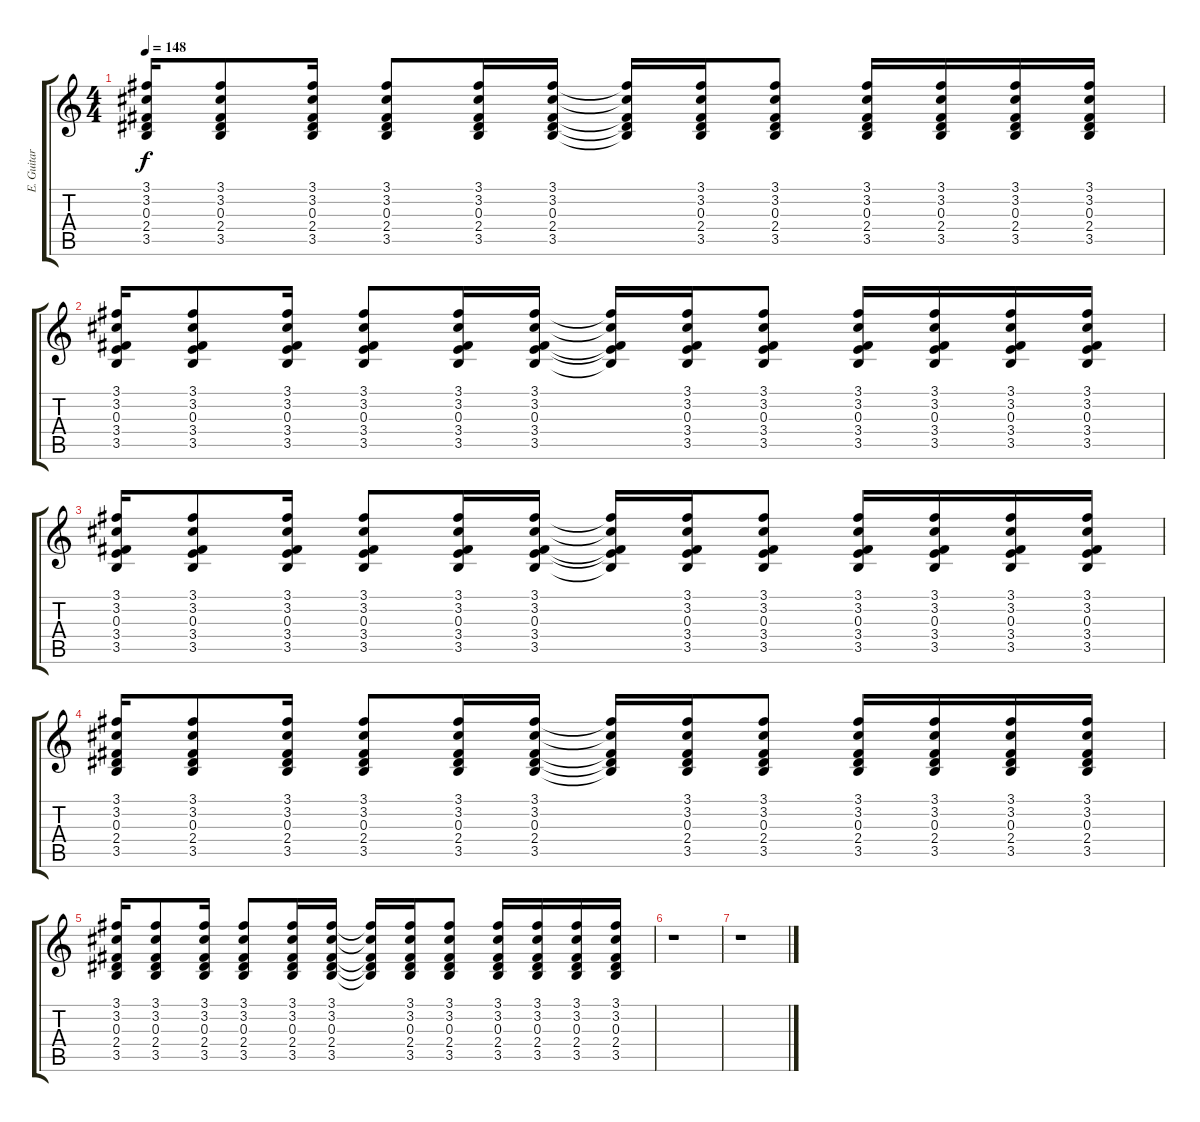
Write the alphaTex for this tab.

\track ("E. Guitar III (R. Channel)" "E. Guitar ") {instrument overdrivenguitar}
\staff {score tabs}
\tuning (Eb4 Bb3 Gb3 Db3 Ab2 Eb2) {hide}
\ts (4 4)
\tempo 148
\clef g2
\ks c
(3.1 3.2 0.3 2.4 3.5).16{dy f} (3.1 3.2 0.3 2.4 3.5).8 (3.1 3.2 0.3 2.4 3.5).16 (3.1 3.2 0.3 2.4 3.5).8 (3.1 3.2 0.3 2.4 3.5).16 (3.1 3.2 0.3 2.4 3.5).16 (3.1{t} 3.2{t} 0.3{t} 2.4{t} 3.5{t}).16 (3.1 3.2 0.3 2.4 3.5).16 (3.1 3.2 0.3 2.4 3.5).8 (3.1 3.2 0.3 2.4 3.5).16 (3.1 3.2 0.3 2.4 3.5).16 (3.1 3.2 0.3 2.4 3.5).16 (3.1 3.2 0.3 2.4 3.5).16 |
(3.1 3.2 0.3 3.4 3.5).16 (3.1 3.2 0.3 3.4 3.5).8 (3.1 3.2 0.3 3.4 3.5).16 (3.1 3.2 0.3 3.4 3.5).8 (3.1 3.2 0.3 3.4 3.5).16 (3.1 3.2 0.3 3.4 3.5).16 (3.1{t} 3.2{t} 0.3{t} 3.4{t} 3.5{t}).16 (3.1 3.2 0.3 3.4 3.5).16 (3.1 3.2 0.3 3.4 3.5).8 (3.1 3.2 0.3 3.4 3.5).16 (3.1 3.2 0.3 3.4 3.5).16 (3.1 3.2 0.3 3.4 3.5).16 (3.1 3.2 0.3 3.4 3.5).16 |
(3.1 3.2 0.3 3.4 3.5).16 (3.1 3.2 0.3 3.4 3.5).8 (3.1 3.2 0.3 3.4 3.5).16 (3.1 3.2 0.3 3.4 3.5).8 (3.1 3.2 0.3 3.4 3.5).16 (3.1 3.2 0.3 3.4 3.5).16 (3.1{t} 3.2{t} 0.3{t} 3.4{t} 3.5{t}).16 (3.1 3.2 0.3 3.4 3.5).16 (3.1 3.2 0.3 3.4 3.5).8 (3.1 3.2 0.3 3.4 3.5).16 (3.1 3.2 0.3 3.4 3.5).16 (3.1 3.2 0.3 3.4 3.5).16 (3.1 3.2 0.3 3.4 3.5).16 |
(3.1 3.2 0.3 2.4 3.5).16 (3.1 3.2 0.3 2.4 3.5).8 (3.1 3.2 0.3 2.4 3.5).16 (3.1 3.2 0.3 2.4 3.5).8 (3.1 3.2 0.3 2.4 3.5).16 (3.1 3.2 0.3 2.4 3.5).16 (3.1{t} 3.2{t} 0.3{t} 2.4{t} 3.5{t}).16 (3.1 3.2 0.3 2.4 3.5).16 (3.1 3.2 0.3 2.4 3.5).8 (3.1 3.2 0.3 2.4 3.5).16 (3.1 3.2 0.3 2.4 3.5).16 (3.1 3.2 0.3 2.4 3.5).16 (3.1 3.2 0.3 2.4 3.5).16 |
(3.1 3.2 0.3 2.4 3.5).16 (3.1 3.2 0.3 2.4 3.5).8 (3.1 3.2 0.3 2.4 3.5).16 (3.1 3.2 0.3 2.4 3.5).8 (3.1 3.2 0.3 2.4 3.5).16 (3.1 3.2 0.3 2.4 3.5).16 (3.1{t} 3.2{t} 0.3{t} 2.4{t} 3.5{t}).16 (3.1 3.2 0.3 2.4 3.5).16 (3.1 3.2 0.3 2.4 3.5).8 (3.1 3.2 0.3 2.4 3.5).16 (3.1 3.2 0.3 2.4 3.5).16 (3.1 3.2 0.3 2.4 3.5).16 (3.1 3.2 0.3 2.4 3.5).16 |
r.1 |
r.1
